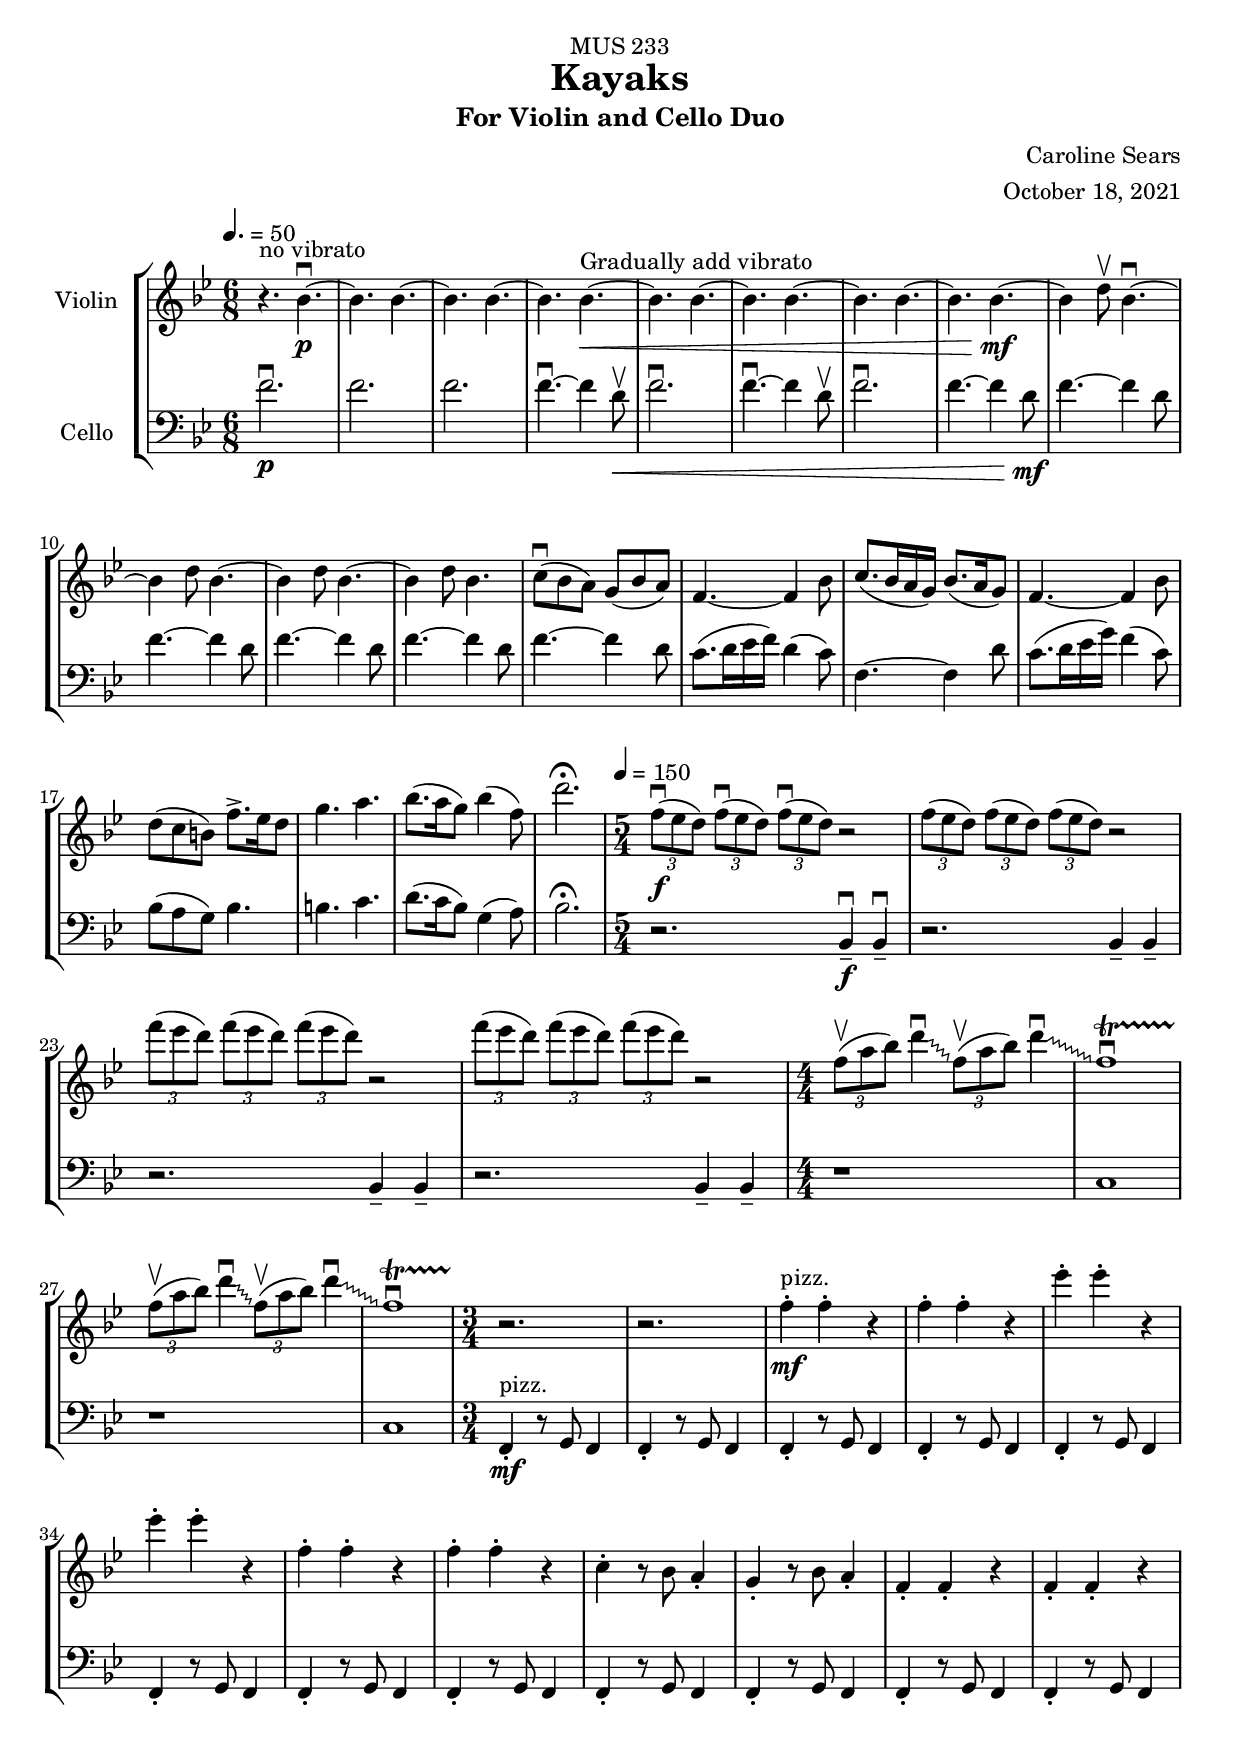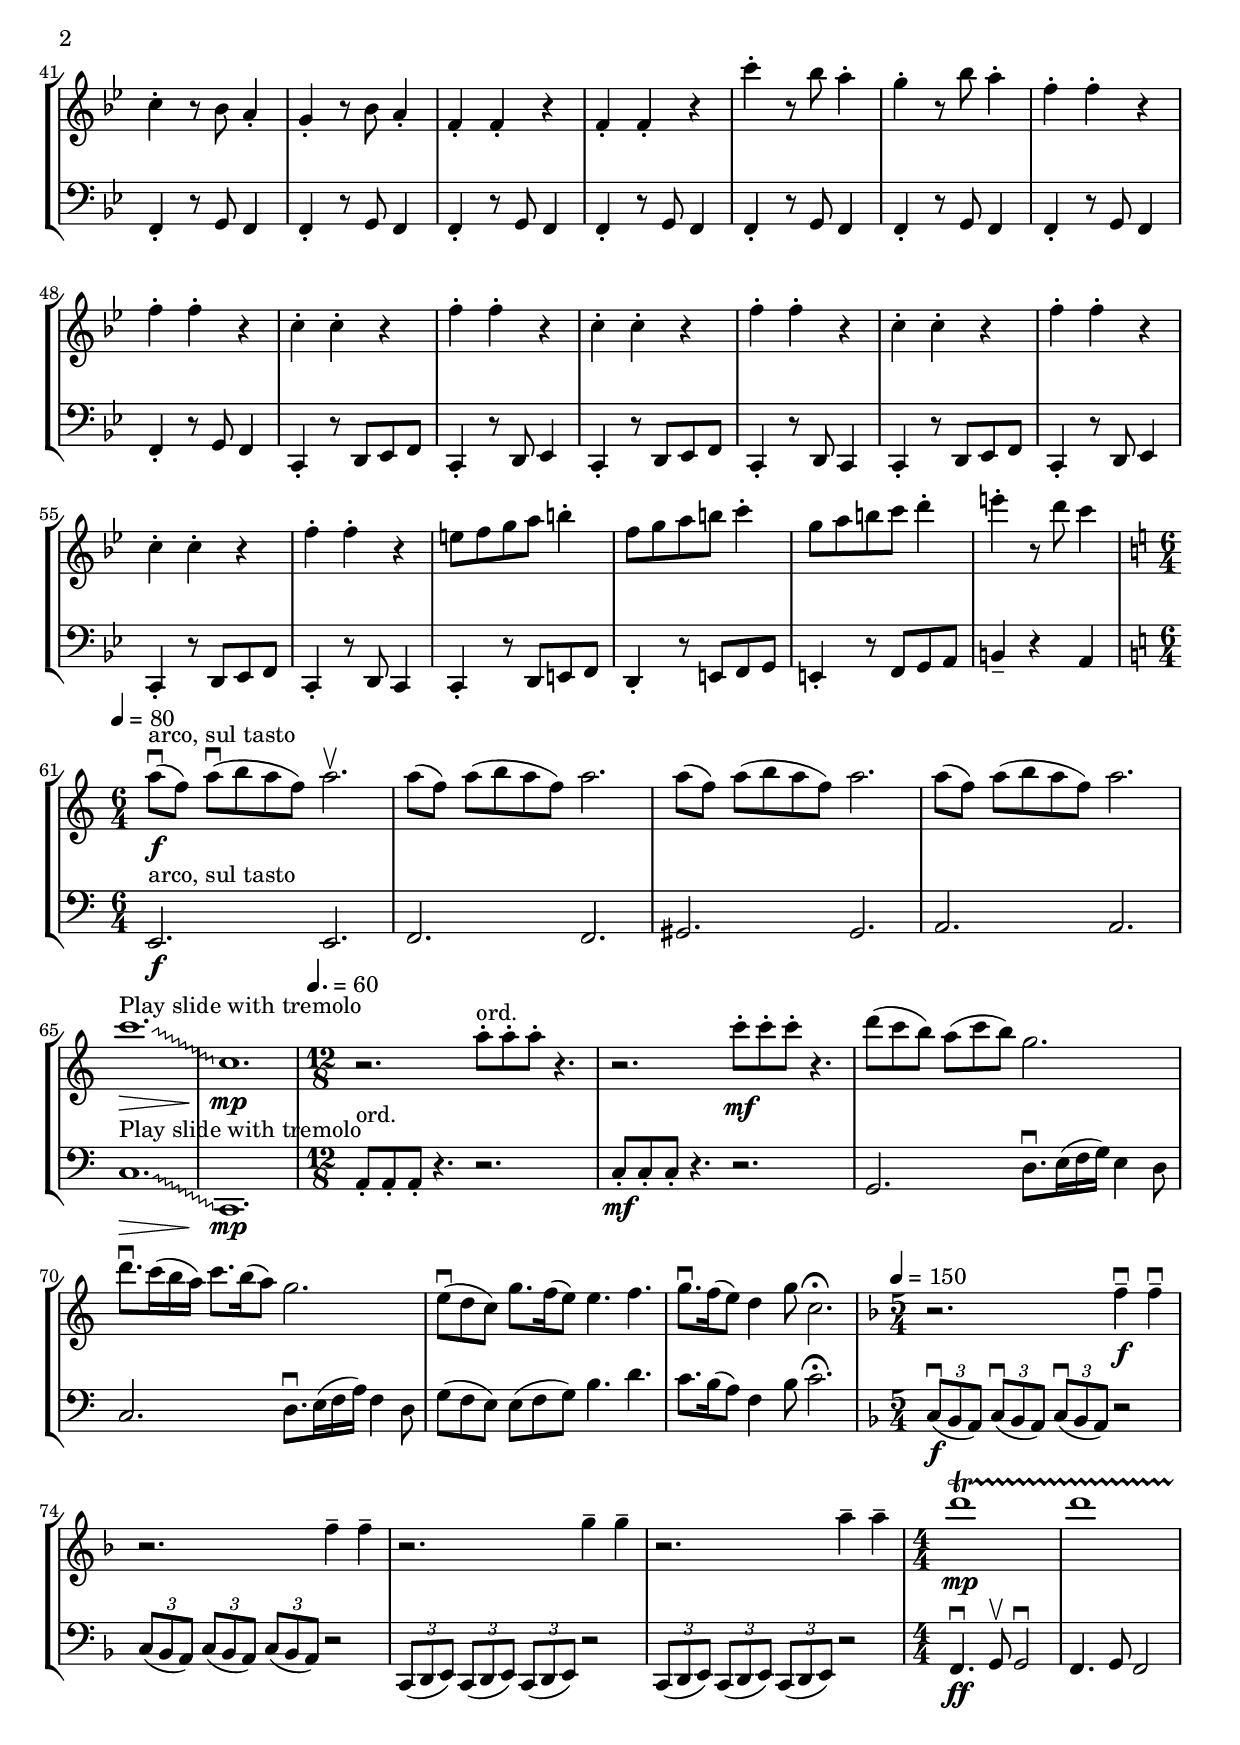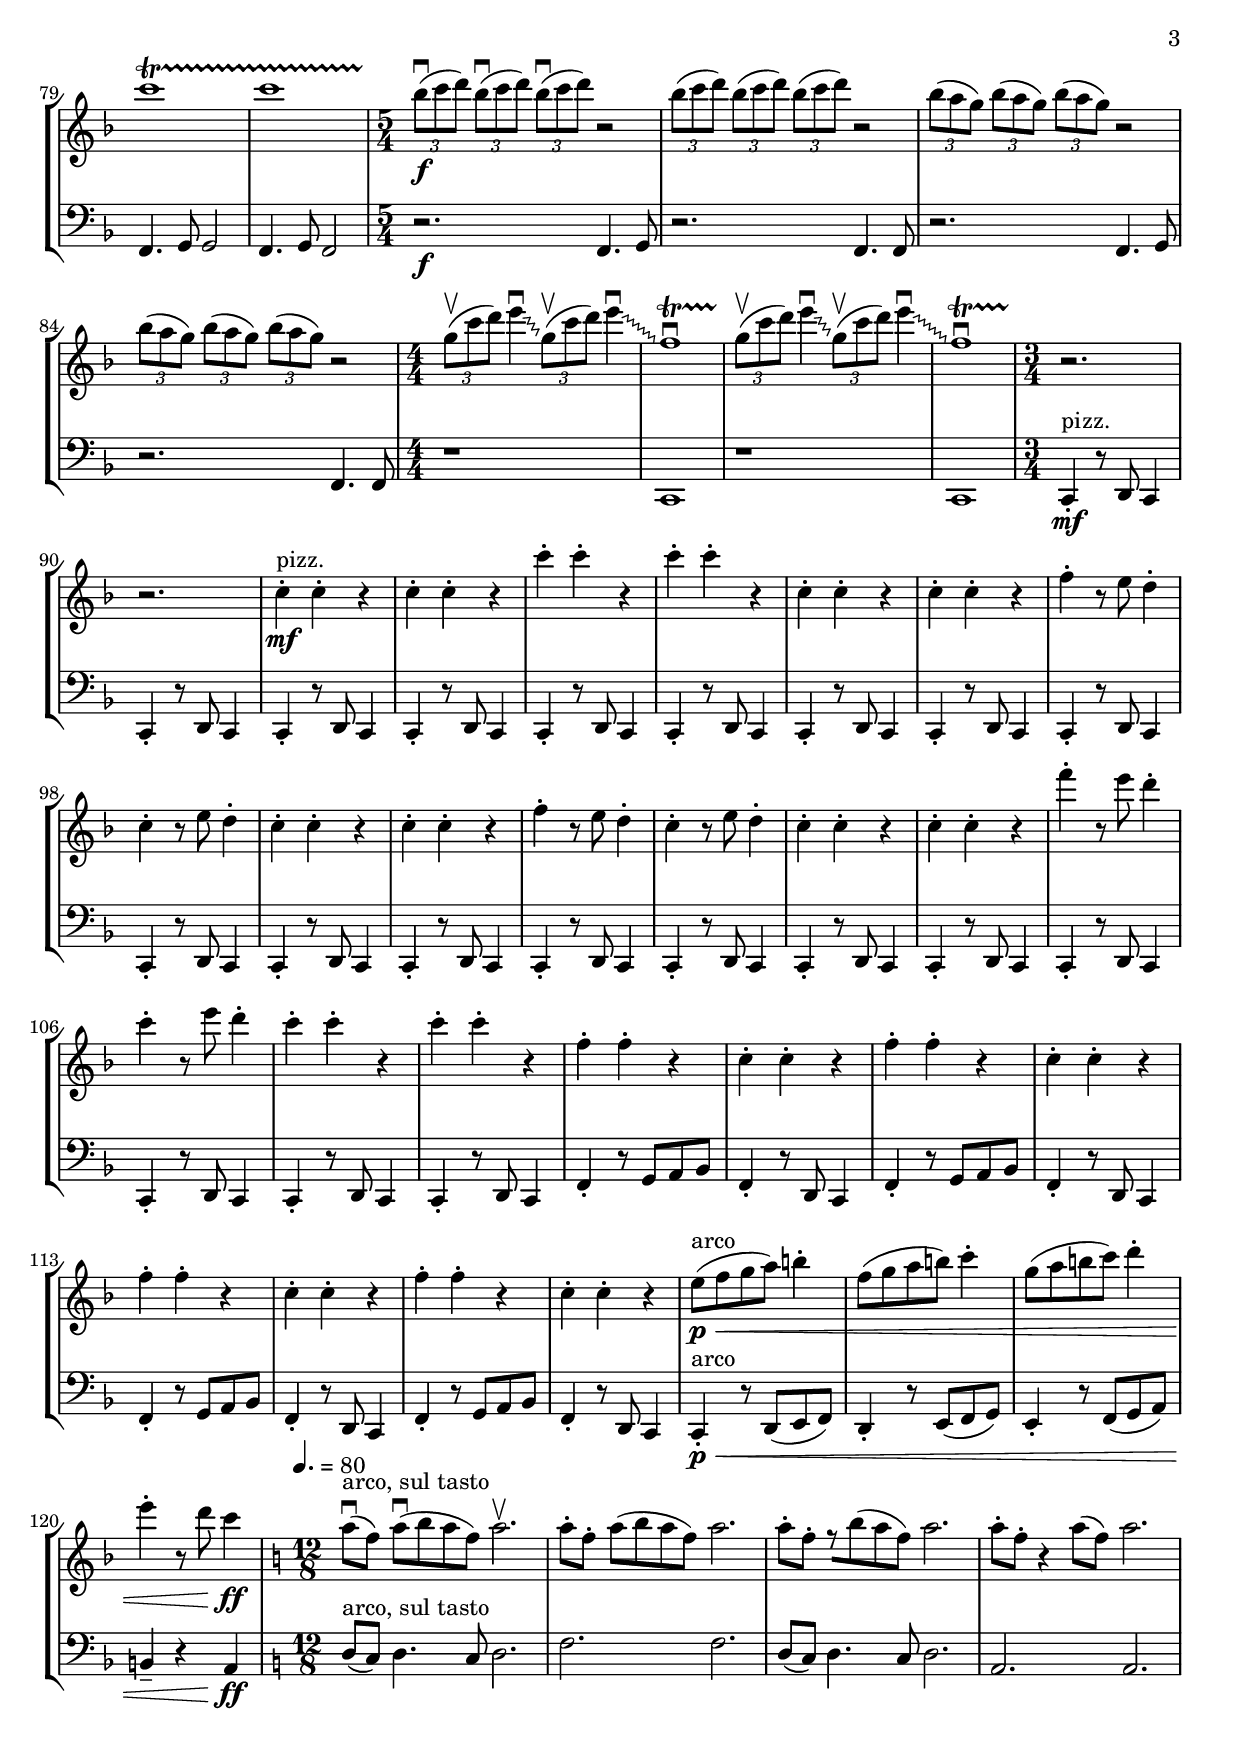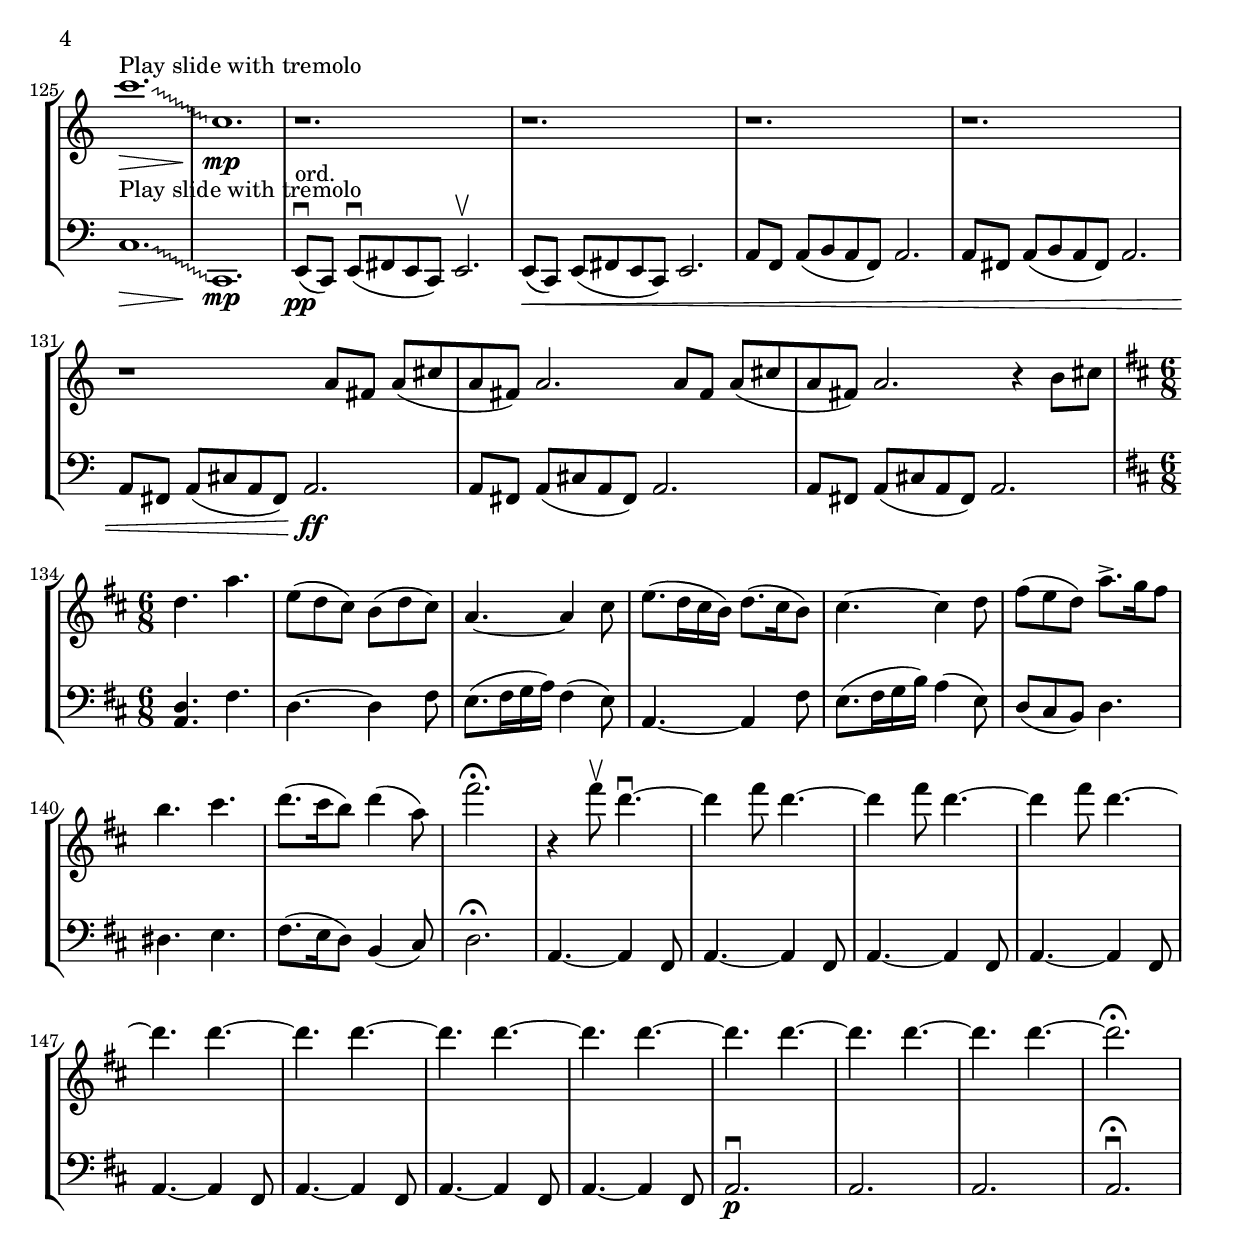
\header {
    title = "Kayaks"
    subtitle = "For Violin and Cello Duo"
    dedication = "MUS 233"
    composer = "Caroline Sears"
    arranger = "October 18, 2021"

      % The following fields are centered at the bottom
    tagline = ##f


} %make this composition feel like a journey
\score {
% violin code
  \new StaffGroup <<
    \new Staff \with { instrumentName = "Violin" }
      \relative c'' {
      %A section
      \time 6/8
      \key bes \major
      \tempo 4. = 50 
      %bars1-8
       r4.^\markup "no vibrato" bes4.\downbow~\p| bes4. bes4.~| bes4. bes~| bes bes~\<^\markup "Gradually add vibrato"|
       bes4. bes4.~| bes4. bes~| bes4. bes4.~| bes bes~\!\mf |
       %bars 9-16
       bes4 d8\upbow bes4.\downbow~|bes4 d8 bes4.~|bes4 d8 bes4.~ |bes4 d8 bes4.|
       c8\downbow (bes a) g (bes a) | f4.~f4 bes8| c8. (bes16 a g) bes8. (a16 g8) | f4.~f4 bes8|
       %bars 17-20
       d8 (c b) f'8.\accent ees16 d8 | g4. a4. | bes8. (a16 g8) bes4 (f8) | d'2.\fermata
      %%%%%%%%%%%%%%%%%%%%%%%%%%%%%
      %B Section
      \tempo 4 = 150
      \time 5/4
      %bars 21-24
      \tuplet 3/2 {f,8\downbow\f (ees d)} \tuplet 3/2 {f\downbow (ees d)}  \tuplet 3/2 {f\downbow (ees d)} r2 |
      \tuplet 3/2 {f8 (ees d)} \tuplet 3/2 {f (ees d)}  \tuplet 3/2 {f (ees d)} r2 |
      \tuplet 3/2 {f'8 (ees d)} \tuplet 3/2 {f (ees d)}  \tuplet 3/2 {f (ees d)} r2 |
      \tuplet 3/2 {f8 (ees d)} \tuplet 3/2 {f (ees d)}  \tuplet 3/2 {f (ees d)} r2 |
      % bars 25-28
      \numericTimeSignature \time 4/4
      \override Glissando.style = #'zigzag
      \tuplet 3/2 {f,8\upbow (a bes)} d4\downbow\glissando \tuplet 3/2 {f,8\upbow (a bes)} d4\downbow\glissando 
      f,1\downbow\startTrillSpan|
      \tuplet 3/2 {f8\stopTrillSpan\upbow (a bes)} d4\downbow\glissando \tuplet 3/2 {f,8\upbow (a bes)} d4\downbow\glissando 
      f,1\downbow\startTrillSpan|
      %%%%%%%%%%%%%%%%%%%%%%%%%%%%%%%%
        % C Section
      %bars 29-32
      \time 3/4
      r2.\stopTrillSpan | r | f4^"pizz."\staccato\mf f\staccato r |f4\staccato f\staccato r |
      %bars 33-36
      ees'\staccato ees\staccato r| ees\staccato ees\staccato r| f,4\staccato f\staccato r |f4\staccato f\staccato r |
      %bars 37-40
      c\staccato r8 bes a4\staccato | g\staccato r8 bes a4\staccato |f4\staccato f\staccato r |f4\staccato f\staccato r |
      %bars 41-44
      c'\staccato r8 bes a4\staccato | g\staccato r8 bes a4\staccato |f4\staccato f\staccato r |f4\staccato f\staccato r |
      %bars 45-48
      c''\staccato r8 bes a4\staccato | g\staccato r8 bes a4\staccato |f4\staccato f\staccato r |f4\staccato f\staccato r |
      %bars 49-52
      c4\staccato c\staccato r |f4\staccato f\staccato r |c4\staccato c\staccato r |f4\staccato f\staccato r |
      %bars 49-52
      c4\staccato c\staccato r |f4\staccato f\staccato r |c4\staccato c\staccato r |f4\staccato f\staccato r |
      %bars 57-60
      e8 f g a b4\staccato |f8 g a b c4\staccato |g8 a b c d4\staccato | e4\staccato r8 d c4 |
      %%%%%%%%%%%%%%%%%%%%%%%%%%%%%%%%%
      %D Section
      \time 6/4
      \key a \minor
      \tempo 4 = 80
      %bars 61- 64
      a8^"arco, sul tasto"\downbow\f [(f)] a\downbow [(b a f)] a2.\upbow |a8 [(f)] a [(b a f)] a2. | 
      a8 [(f)] a [(b a f)] a2. |a8 [(f)] a [(b a f)] a2. |
      %bars 65-68
       c1.\glissando^\markup "Play slide with tremolo"\> | c,\!\mp |
       \time 12/8
       \tempo 4. = 60
        r2. a'8\staccato^\markup "ord." a\staccato a\staccato r4. |
      r2. c8\staccato\mf c\staccato c\staccato r4. |
      %bars 69-72
      d8 (c b) a (c b) g2.| d'8.\downbow c16 (b a) c8. b16 (a8) g2. | e8\downbow (d c) g'8. f16 (e8) e4. f |g8.\downbow f16 (e8) d4 g8 c,2.\fermata |
     %%%%%%%%%%%%%%%%%%%%%%%%%%%%%%%%%%%%%
      %B' Section 
      %bars 73-76
       \key f \major
       \time 5/4
       \tempo 4 =150
      r2. f4\tenuto\downbow\f f4\downbow\tenuto |r2. f4\tenuto f4\tenuto |
      r2. g4\tenuto g4\tenuto |r2. a4\tenuto a4\tenuto |
      %bars 77-80
      \time 4/4
      d1\startTrillSpan\mp | d1 | c1 | c1 |
      %bars 81-84
      \time 5/4
      \tuplet 3/2 {bes8\stopTrillSpan\downbow\f(c d)} \tuplet 3/2 {bes\downbow (c d)}  \tuplet 3/2 {bes\downbow (c d)} r2 |
      \tuplet 3/2 {bes8(c d)} \tuplet 3/2 {bes (c d)}  \tuplet 3/2 {bes (c d)} r2 |
      \tuplet 3/2 {bes8(a g)} \tuplet 3/2 {bes (a g)}  \tuplet 3/2 {bes (a g)} r2 |
      \tuplet 3/2 {bes8(a g)} \tuplet 3/2 {bes (a g)}  \tuplet 3/2 {bes (a g)} r2 |
      %bars 85-88
      \time 4/4
      \tuplet 3/2 {g8\upbow (c d)} e4\downbow\glissando \tuplet 3/2 {g,8\upbow (c d)} e4\downbow\glissando 
      f,1\downbow\startTrillSpan|
      \tuplet 3/2 {g8\stopTrillSpan\upbow (c d)} e4\downbow\glissando \tuplet 3/2 {g,8\upbow (c d)} e4\downbow\glissando 
      f,1\downbow\startTrillSpan|
      %%%%%%%%%%%%%%%%%%%%%%%%
      %C' Section
      \time 3/4
      %Bars 89-92
      r2.\stopTrillSpan | r | c4^"pizz."\staccato\mf c\staccato r |c4\staccato c\staccato r |
      %bars 93-96
      c'\staccato c\staccato r| c\staccato c\staccato r| c,4\staccato c\staccato r |c4\staccato c\staccato r |
      %bars 97-100
      f\staccato r8 e d4\staccato | c\staccato r8 e d4\staccato |c4\staccato c\staccato r |c4\staccato c\staccato r |
      %bars 101-104
      f\staccato r8 e d4\staccato | c\staccato r8 e d4\staccato |c4\staccato c\staccato r |c4\staccato c\staccato r |
      %bars 105-108
      f'\staccato r8 e d4\staccato | c\staccato r8 e d4\staccato |c4\staccato c\staccato r |c4\staccato c\staccato r |
      %bars 109-112
      f,4\staccato f\staccato r |c4\staccato c\staccato r |f4\staccato f\staccato r |c4\staccato c\staccato r |
      %bars 113-116
      f4\staccato f\staccato r |c4\staccato c\staccato r |f4\staccato f\staccato r |c4\staccato c\staccato r |
      %bars 117-120
      e8^"arco"\p\< (f g a) b4\staccato |f8 (g a b) c4\staccato |g8 (a b c) d4\staccato | e4\staccato r8 d c4\!\ff |
      %%%%%%%%%%%%%%%%%%%%%%%%%%
      %D' Section (climax)
      \time 12/8
      \key a \minor
      \tempo 4. = 80
      %bars 121-124
      a8^"arco, sul tasto"\downbow [(f)] a\downbow [(b a f)] a2.\upbow |
      a8\staccato [f\staccato] a [(b a f)] a2. | 
      a8\staccato [f\staccato] r [b (a f)] a2. |
      a8\staccato [f\staccato] r4  a8 (f) a2. |
      %bars 125-128
       c1.\glissando^\markup "Play slide with tremolo"\> | c,\!\mp | 
      %bars 129-132
      r1. |r |r |r |
      %bars 132-135
      r1 a8 [fis] a [(cis |
      a fis)] a2. a8 [fis] a [(cis |
       a fis)] a2. r4 b8 cis |
       \key d \major
       \time 6/8
       d4. a' |
       %bars 136-139
       e8 (d cis) b (d cis) |a4.~a4 cis8 | e8. (d16 cis b) d8. (cis16 b8) | cis4.~cis4 d8 |
       %bars 140-143
       fis8 (e d) a'8.\accent g16 fis8 | b4. cis4. | d8. (cis16 b8) d4 (a8) | fis'2.\fermata
      %%%%%%%%%%%%%%%%%
      %Outro
      %bars 144-147
      r4 fis8\upbow d4.\downbow~|d4 fis8 d4.~ |d4 fis8 d4.~ |d4 fis8 d4.~ |
      %bars 148-151
      d4. d4.~| d4. d~|d4. d4.~| d4. d~|
      %bars 152-155
      d4. d4.~| d4. d~|d4. d4.~|d2.\fermata |
      }
    


%cello code
    \new Staff \with { instrumentName = "Cello" }
      \relative c' { 
      \clef "bass"
      %A section
      \time 6/8
      \key bes \major
      \tempo 4. = 50
      %bars 1-8
      f2.\downbow\p |f |f |f4.\downbow~f4 d8\upbow\< |
      f2.\downbow|f4.\downbow~f4 d8\upbow |f2.\downbow|f4.~f4 d8\!\mf |
      %bars 9-16
      f4.~f4 d8 |f4.~f4 d8 |f4.~f4 d8 |f4.~f4 d8 |
      f4.~f4 d8 | c8. (d16 ees16 f) d4 (c8) |f,4.~f4 d'8 |c8. (d16 ees16 g) f4 (c8) |
      %bars 17-20
      bes8 (a g) bes4. | b4. c4. | d8. (c16 bes8) g4 (a8) |bes2.\fermata|
      %%%%%%%%%%%%%%%%%%%%%%%%%%%%%%%%%%
      %B section
      \tempo 4 = 150
      \time 5/4
      %bars 21-24
      r2. bes,4\tenuto\downbow\f bes4\downbow\tenuto |r2. bes4\tenuto bes4\tenuto |
      r2. bes4\tenuto bes4\tenuto |r2. bes4\tenuto bes4\tenuto |
      %bars 25-28
      \numericTimeSignature \time 4/4
      r1|c1|r1|c1
      %%%%%%%%%%%%%%%%%%%%%%%%%%%%%%%%%%%
      %C Section
      \time 3/4
      %bars 29-32
      f,4\staccato^"pizz."\mf r8 g f4 |f4\staccato r8 g f4 |f4\staccato r8 g f4 |f4\staccato r8 g f4 |
      %bars 33-36
      f4\staccato r8 g f4 |f4\staccato r8 g f4 |f4\staccato r8 g f4 |f4\staccato r8 g f4 |
      %bars 37-40
      f4\staccato r8 g f4 |f4\staccato r8 g f4 |f4\staccato r8 g f4 |f4\staccato r8 g f4 |
      %bars 41-44
      f4\staccato r8 g f4 |f4\staccato r8 g f4 |f4\staccato r8 g f4 |f4\staccato r8 g f4 |
      %bars 45-48
      f4\staccato r8 g f4 |f4\staccato r8 g f4 |f4\staccato r8 g f4 |f4\staccato r8 g f4 |
      %bars 49-52
      c4\staccato r8 d8 ees f|c4\staccato r8 d ees4 | c4\staccato r8 d8 ees f|c4\staccato r8 d c4 |
      %bars 53-56
      c4\staccato r8 d8 ees f|c4\staccato r8 d ees4 | c4\staccato r8 d8 ees f|c4\staccato r8 d c4 |   
      %bars 57-60
       c4\staccato r8 d8 e f| d4\staccato r8 e f g|  e4\staccato r8 f8 g a | b4\tenuto r4 a |
      %%%%%%%%%%%%%%%%%%%%%%%%%%%%%%%%%%
      %D Section (tense)
      \time 6/4
      \key a \minor
      \tempo 4 = 80
      %bars 61-64
      e2.^"arco, sul tasto"\f e2. | f2. f2. | gis2. gis2. | a a |
      %bars 65-68
      \override Glissando.style = #'zigzag
      c1.\glissando^\markup "Play slide with tremolo"\> | c,\!\mp |
      \time 12/8
      \tempo 4. = 60
       a'8\staccato^\markup "ord." a8\staccato a8\staccato r4. r2. |
       c8\staccato\mf c8\staccato c8\staccato r4. r2. |
       %bars 69-72
       g2. d'8.\downbow e16 (f g) e4 d8 | c2. d8.\downbow e16 (f a) f4 d8 | g8 (f e) e (f g) b4. d | c8. b16 (a8) f4 b8 c2.\fermata |
       %%%%%%%%%%%%%%%%%%%%
       %B' Section 
       %bars 73-76
       \key f \major
       \time 5/4
       \tempo 4 =150
       \tuplet 3/2 {c,8\downbow\f (bes a)} \tuplet 3/2 {c\downbow (bes a)}  \tuplet 3/2 {c\downbow (bes a)} r2 |
       \tuplet 3/2 {c8(bes a)} \tuplet 3/2 {c (bes a)}  \tuplet 3/2 {c (bes a)} r2 |
       \tuplet 3/2 {c,8 (d e)} \tuplet 3/2 {c (d e)}  \tuplet 3/2 {c (d e)} r2 |
       \tuplet 3/2 {c8 (d e)} \tuplet 3/2 {c (d e)}  \tuplet 3/2 {c(d e)} r2 |
      %bars 77-80
      \time 4/4
       f4.\downbow\ff g8\upbow g2\downbow | f4. g8 f2 | f4. g8 g2 | f4. g8 f2 |
       %bars 81-84
      \time 5/4
      r2.\f f4. g8 | r2. f4. f8 |r2. f4. g8 |r2. f4. f8 |
      %bars 85-88
      \time 4/4
      r1|c1|r1|c1
      %%%%%%%%%%%%%%%%%%%%%%%%
      %C' Section
      \time 3/4
      %Bars 89-92
      c4\staccato^"pizz."\mf r8 d c4 |c4\staccato r8 d c4 |c4\staccato r8 d c4 |c4\staccato r8 d c4 |
      %bars 93-96
      c4\staccato r8 d c4 |c4\staccato r8 d c4 |c4\staccato r8 d c4 |c4\staccato r8 d c4 |
      %bars 97-100
      c4\staccato r8 d c4 |c4\staccato r8 d c4 |c4\staccato r8 d c4 |c4\staccato r8 d c4 |
      %bars 101-104
      c4\staccato r8 d c4 |c4\staccato r8 d c4 |c4\staccato r8 d c4 |c4\staccato r8 d c4 |
      %bars 105-108
      c4\staccato r8 d c4 |c4\staccato r8 d c4 |c4\staccato r8 d c4 |c4\staccato r8 d c4 |
      %bars 109-112
      f4\staccato r8 g8 a bes|f4\staccato r8 d c4 | f4\staccato r8 g8 a bes|f4\staccato r8 d c4 |
      %bars 113-116
      f4\staccato r8 g8 a bes|f4\staccato r8 d c4 | f4\staccato r8 g8 a bes|f4\staccato r8 d c4 |  
      %bars 117-120
       c4\staccato^"arco"\p\< r8 d8 (e f)| d4\staccato r8 e (f g)|  e4\staccato r8 f8 (g a) | b4\tenuto r4 a\!\ff
       %%%%%%%%%%%%%%%%%%%%%%%%
      %D' Section (climax)
      \time 12/8
      \key a \minor
      \tempo 4. = 80
      %bars 121-124
      d8^"arco, sul tasto" (c) d4. c8 d2. | f2. f2. |d8(c) d4. c8 d2. | a a |
      %bars 125-128
      c1.\glissando^\markup "Play slide with tremolo"\> | c,\!\mp | 
      %bars 129-131
      e8^"ord."\downbow\pp [(c)] e\downbow [(fis e c)] e2.\upbow |
      e8\< [(c)] e[(fis e c)] e2. |
      a8 [f] a [(b a f)] a2. | 
      a8 [fis] a [(b a fis)] a2. | 
      %bars 132-135
      a8 [fis] a [(cis a fis)] a2.\!\ff | 
      a8 [fis] a [(cis a fis)] a2. | 
      a8 [fis] a [(cis a fis)] a2. | 
      \key d \major
      \time 6/8
      <d a>4. fis |
      %bars 136-139
      d4.~d4 fis8 | e8. (fis16 g16 a) fis4 (e8) |a,4.~a4 fis'8 |e8. (fis16 g16 b) a4 (e8) |
      %bars 140-143
      d8 (cis b) d4. | dis4. e4. | fis8. (e16 d8) b4 (cis8) |d2.\fermata|
      %%%%%%%%%%%%%%%%%
      %Outro
      %bars 144-147
      a4.~a4 fis8 | a4.~a4 fis8 |a4.~a4 fis8 |a4.~a4 fis8 |
      %bars 148-151
      |a4.~a4 fis8| a4.~a4 fis8| a4.~a4 fis8| a4.~a4 fis8 |
      %bars 152-155
      a2.\downbow\p |a |a |a\downbow\fermata |
      }
  >>
  \layout { }
  \midi { }
}
